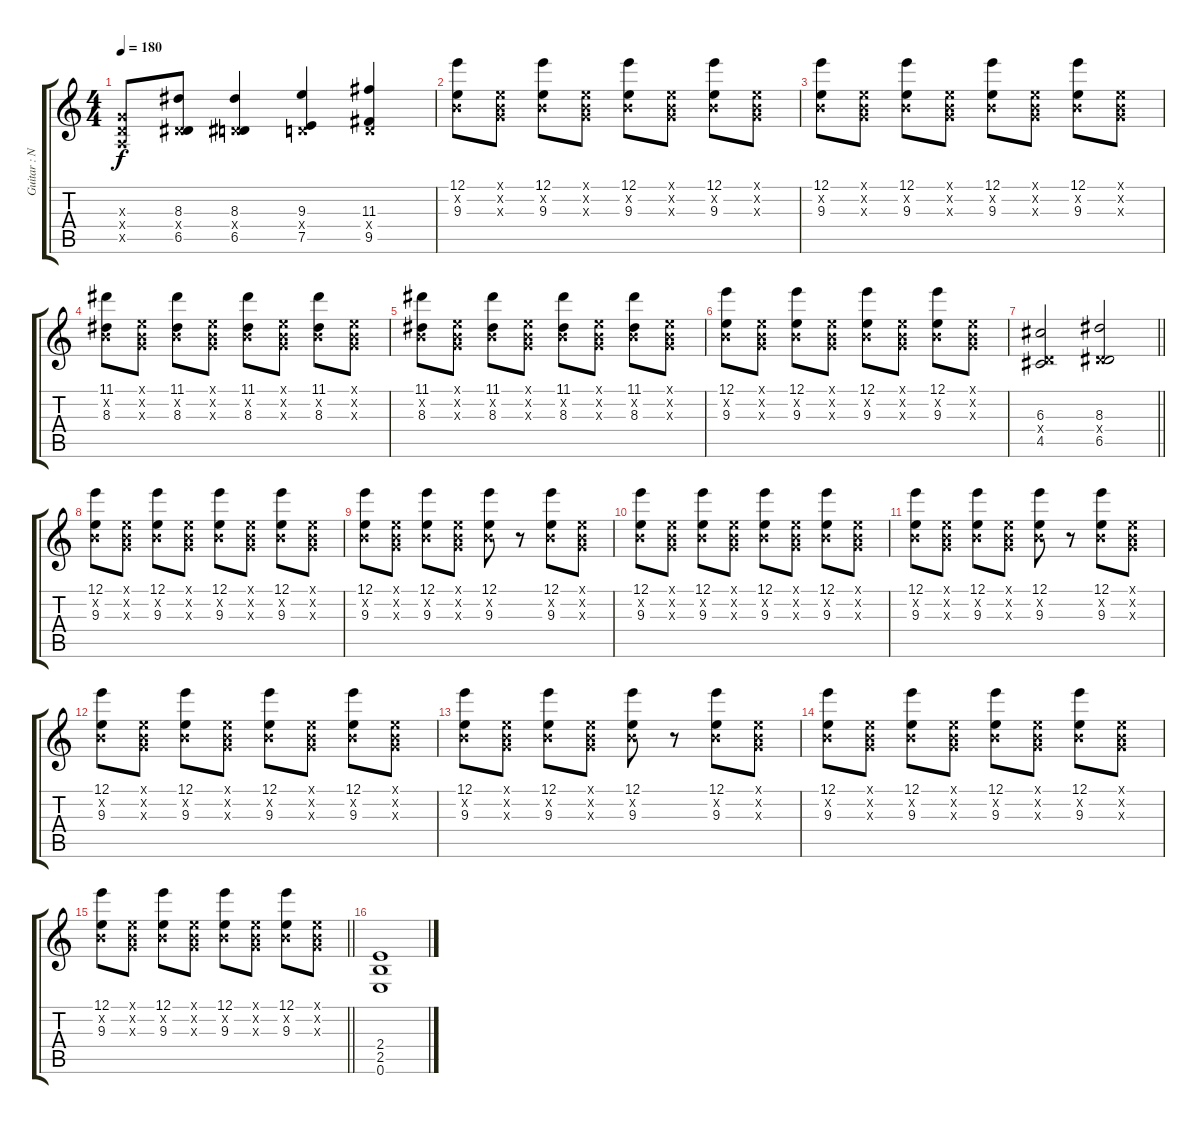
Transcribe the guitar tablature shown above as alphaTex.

\track ("Guitar : Nakano Azusa - Nyan" "Guitar : N") {instrument distortionguitar}
\staff {score tabs}
\tuning (E4 B3 G3 D3 A2 E2) {hide}
\ts (4 4)
\tempo 180
\clef g2
\ks c
(0.3{x} 0.4{x} 0.5{x}).8{dy f} (8.3 0.4{x} 6.5).8 (8.3 0.4{x} 6.5).4 (9.3 0.4{x} 7.5).4 (11.3 0.4{x} 9.5).4 |
(12.1 0.2{x} 9.3).8 (0.1{x} 0.2{x} 0.3{x}).8 (12.1 0.2{x} 9.3).8 (0.1{x} 0.2{x} 0.3{x}).8 (12.1 0.2{x} 9.3).8 (0.1{x} 0.2{x} 0.3{x}).8 (12.1 0.2{x} 9.3).8 (0.1{x} 0.2{x} 0.3{x}).8 |
(12.1 0.2{x} 9.3).8 (0.1{x} 0.2{x} 0.3{x}).8 (12.1 0.2{x} 9.3).8 (0.1{x} 0.2{x} 0.3{x}).8 (12.1 0.2{x} 9.3).8 (0.1{x} 0.2{x} 0.3{x}).8 (12.1 0.2{x} 9.3).8 (0.1{x} 0.2{x} 0.3{x}).8 |
(11.1 0.2{x} 8.3).8 (0.1{x} 0.2{x} 0.3{x}).8 (11.1 0.2{x} 8.3).8 (0.1{x} 0.2{x} 0.3{x}).8 (11.1 0.2{x} 8.3).8 (0.1{x} 0.2{x} 0.3{x}).8 (11.1 0.2{x} 8.3).8 (0.1{x} 0.2{x} 0.3{x}).8 |
(11.1 0.2{x} 8.3).8 (0.1{x} 0.2{x} 0.3{x}).8 (11.1 0.2{x} 8.3).8 (0.1{x} 0.2{x} 0.3{x}).8 (11.1 0.2{x} 8.3).8 (0.1{x} 0.2{x} 0.3{x}).8 (11.1 0.2{x} 8.3).8 (0.1{x} 0.2{x} 0.3{x}).8 |
(12.1 0.2{x} 9.3).8 (0.1{x} 0.2{x} 0.3{x}).8 (12.1 0.2{x} 9.3).8 (0.1{x} 0.2{x} 0.3{x}).8 (12.1 0.2{x} 9.3).8 (0.1{x} 0.2{x} 0.3{x}).8 (12.1 0.2{x} 9.3).8 (0.1{x} 0.2{x} 0.3{x}).8 |
\barLineRight lightlight
(6.3 0.4{x} 4.5).2 (8.3 0.4{x} 6.5).2 |
(12.1 0.2{x} 9.3).8 (0.1{x} 0.2{x} 0.3{x}).8 (12.1 0.2{x} 9.3).8 (0.1{x} 0.2{x} 0.3{x}).8 (12.1 0.2{x} 9.3).8 (0.1{x} 0.2{x} 0.3{x}).8 (12.1 0.2{x} 9.3).8 (0.1{x} 0.2{x} 0.3{x}).8 |
(12.1 0.2{x} 9.3).8 (0.1{x} 0.2{x} 0.3{x}).8 (12.1 0.2{x} 9.3).8 (0.1{x} 0.2{x} 0.3{x}).8 (12.1 0.2{x} 9.3).8 r.8 (12.1 0.2{x} 9.3).8 (0.1{x} 0.2{x} 0.3{x}).8 |
(12.1 0.2{x} 9.3).8 (0.1{x} 0.2{x} 0.3{x}).8 (12.1 0.2{x} 9.3).8 (0.1{x} 0.2{x} 0.3{x}).8 (12.1 0.2{x} 9.3).8 (0.1{x} 0.2{x} 0.3{x}).8 (12.1 0.2{x} 9.3).8 (0.1{x} 0.2{x} 0.3{x}).8 |
(12.1 0.2{x} 9.3).8 (0.1{x} 0.2{x} 0.3{x}).8 (12.1 0.2{x} 9.3).8 (0.1{x} 0.2{x} 0.3{x}).8 (12.1 0.2{x} 9.3).8 r.8 (12.1 0.2{x} 9.3).8 (0.1{x} 0.2{x} 0.3{x}).8 |
(12.1 0.2{x} 9.3).8 (0.1{x} 0.2{x} 0.3{x}).8 (12.1 0.2{x} 9.3).8 (0.1{x} 0.2{x} 0.3{x}).8 (12.1 0.2{x} 9.3).8 (0.1{x} 0.2{x} 0.3{x}).8 (12.1 0.2{x} 9.3).8 (0.1{x} 0.2{x} 0.3{x}).8 |
(12.1 0.2{x} 9.3).8 (0.1{x} 0.2{x} 0.3{x}).8 (12.1 0.2{x} 9.3).8 (0.1{x} 0.2{x} 0.3{x}).8 (12.1 0.2{x} 9.3).8 r.8 (12.1 0.2{x} 9.3).8 (0.1{x} 0.2{x} 0.3{x}).8 |
(12.1 0.2{x} 9.3).8 (0.1{x} 0.2{x} 0.3{x}).8 (12.1 0.2{x} 9.3).8 (0.1{x} 0.2{x} 0.3{x}).8 (12.1 0.2{x} 9.3).8 (0.1{x} 0.2{x} 0.3{x}).8 (12.1 0.2{x} 9.3).8 (0.1{x} 0.2{x} 0.3{x}).8 |
\barLineRight lightlight
(12.1 0.2{x} 9.3).8 (0.1{x} 0.2{x} 0.3{x}).8 (12.1 0.2{x} 9.3).8 (0.1{x} 0.2{x} 0.3{x}).8 (12.1 0.2{x} 9.3).8 (0.1{x} 0.2{x} 0.3{x}).8 (12.1 0.2{x} 9.3).8 (0.1{x} 0.2{x} 0.3{x}).8 |
(2.4 2.5 0.6).1
